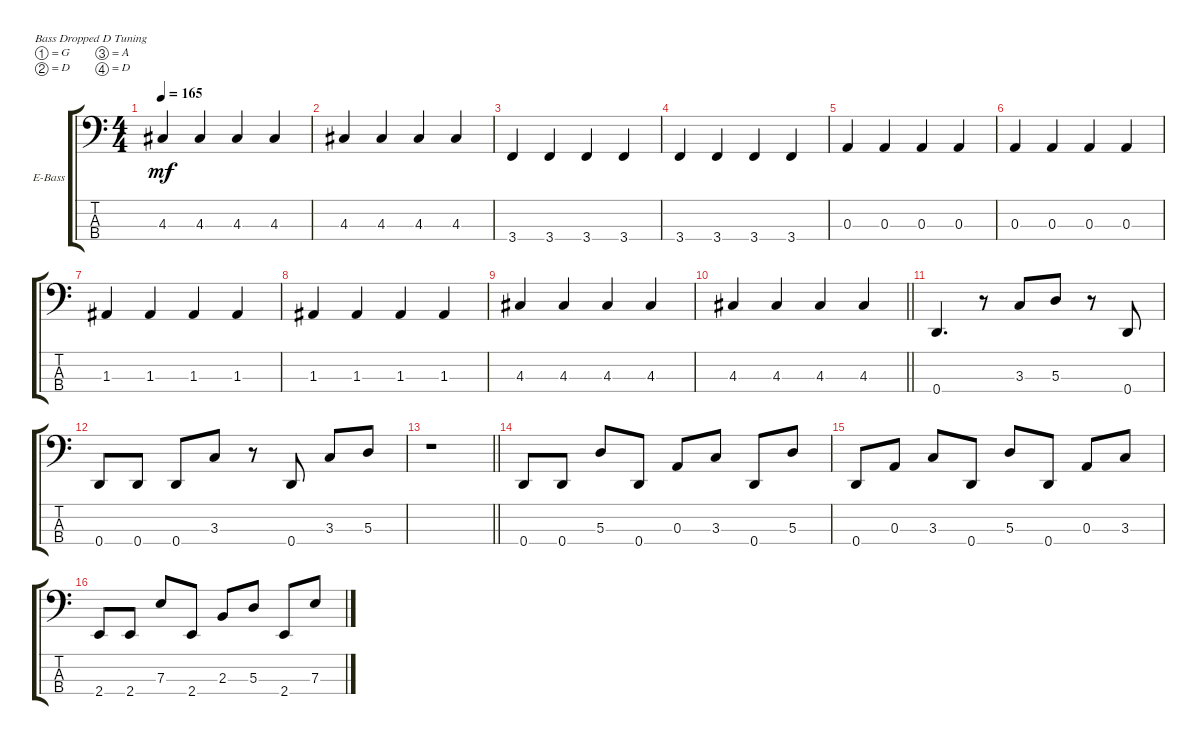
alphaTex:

\defaultSystemsLayout 4
\bracketExtendMode groupsimilarinstruments
\firstSystemTrackNameOrientation horizontal
\otherSystemsTrackNameOrientation horizontal
\track ("Electric Bass" "E-Bass") {instrument electricbassfinger}
\staff {score tabs}
\tuning (G2 D2 A1 D1)
\ts (4 4)
\tempo 165
\clef f4
\ks c
4.3.4{dy mf} 4.3.4 4.3.4 4.3.4 |
4.3.4 4.3.4 4.3.4 4.3.4 |
3.4.4 3.4.4 3.4.4 3.4.4 |
3.4.4 3.4.4 3.4.4 3.4.4 |
0.3.4 0.3.4 0.3.4 0.3.4 |
0.3.4 0.3.4 0.3.4 0.3.4 |
1.3.4 1.3.4 1.3.4 1.3.4 |
1.3.4 1.3.4 1.3.4 1.3.4 |
4.3.4 4.3.4 4.3.4 4.3.4 |
\barLineRight lightlight
4.3.4 4.3.4 4.3.4 4.3.4 |
0.4.4{d} r.8 3.3.8 5.3.8 r.8 0.4.8 |
0.4.8 0.4.8 0.4.8 3.3.8 r.8 0.4.8 3.3.8 5.3.8 |
\barLineRight lightlight
r.1 |
0.4.8 0.4.8 5.3.8 0.4.8 0.3.8 3.3.8 0.4.8 5.3.8 |
0.4.8 0.3.8 3.3.8 0.4.8 5.3.8 0.4.8 0.3.8 3.3.8 |
2.4.8 2.4.8 7.3.8 2.4.8 2.3.8 5.3.8 2.4.8 7.3.8
